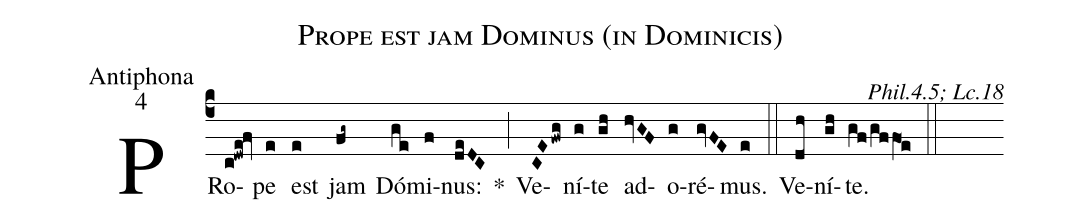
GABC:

name:Prope est jam Dominus (in Dominicis);
office-part:Antiphona;
mode:4;
commentary:Phil.4.5; Lc.18;
%%
(c4) PRo(c!dwe!fv)pe(e) est(e) jam(fg~) Dó(ge)mi(f)nus:(deDC)  <sp>*</sp>(;) Ve(CEfwg)ní(g)te(gh) ad(hvGF)o(g)ré(gvFE)mus.(e)  (::)
Ve(dh)ní(gh)te.(gf/gffO1e)
% Tonus solemnis IV.d p. XXXVI
% <i>p. XXXVI</i>
(::)
